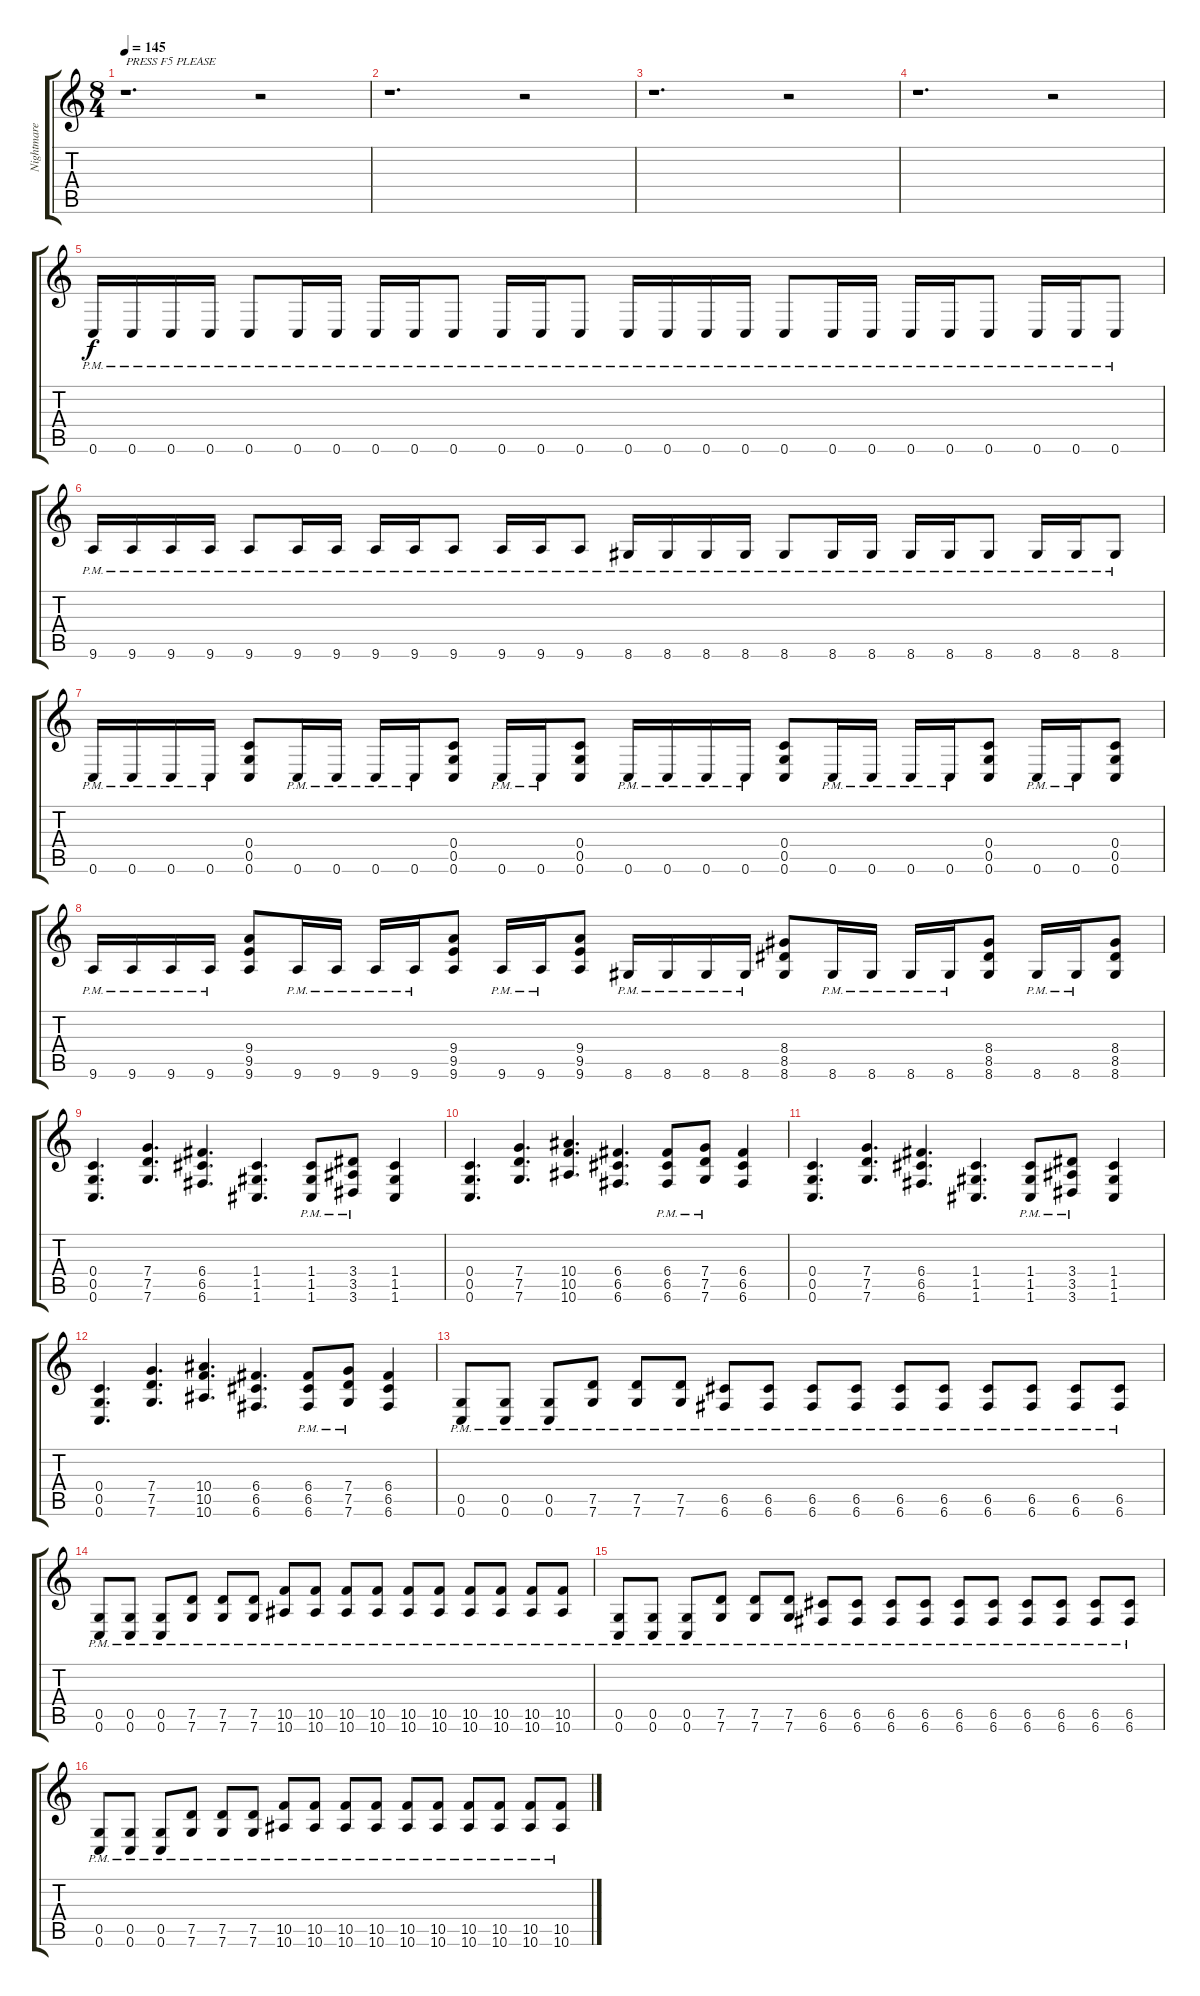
\track ("Nightmare Industries" "Nightmare ") {instrument distortionguitar}
\staff {score tabs}
\tuning (D4 A3 F3 C3 G2 C2) {hide}
\ts (8 4)
\tempo 145
\clef g2
\ks c
r.1{d txt "PRESS F5 PLEASE" dy f instrument distortionguitar} r.2 |
r.1{d} r.2 |
r.1{d} r.2 |
r.1{d} r.2 |
0.6{pm}.16 0.6{pm}.16 0.6{pm}.16 0.6{pm}.16 0.6{pm}.8 0.6{pm}.16 0.6{pm}.16 0.6{pm}.16 0.6{pm}.16 0.6{pm}.8 0.6{pm}.16 0.6{pm}.16 0.6{pm}.8 0.6{pm}.16 0.6{pm}.16 0.6{pm}.16 0.6{pm}.16 0.6{pm}.8 0.6{pm}.16 0.6{pm}.16 0.6{pm}.16 0.6{pm}.16 0.6{pm}.8 0.6{pm}.16 0.6{pm}.16 0.6{pm}.8 |
9.6{pm}.16 9.6{pm}.16 9.6{pm}.16 9.6{pm}.16 9.6{pm}.8 9.6{pm}.16 9.6{pm}.16 9.6{pm}.16 9.6{pm}.16 9.6{pm}.8 9.6{pm}.16 9.6{pm}.16 9.6{pm}.8 8.6{pm}.16 8.6{pm}.16 8.6{pm}.16 8.6{pm}.16 8.6{pm}.8 8.6{pm}.16 8.6{pm}.16 8.6{pm}.16 8.6{pm}.16 8.6{pm}.8 8.6{pm}.16 8.6{pm}.16 8.6{pm}.8 |
0.6{pm}.16 0.6{pm}.16 0.6{pm}.16 0.6{pm}.16 (0.4 0.5 0.6).8 0.6{pm}.16 0.6{pm}.16 0.6{pm}.16 0.6{pm}.16 (0.4 0.5 0.6).8 0.6{pm}.16 0.6{pm}.16 (0.4 0.5 0.6).8 0.6{pm}.16 0.6{pm}.16 0.6{pm}.16 0.6{pm}.16 (0.4 0.5 0.6).8 0.6{pm}.16 0.6{pm}.16 0.6{pm}.16 0.6{pm}.16 (0.4 0.5 0.6).8 0.6{pm}.16 0.6{pm}.16 (0.4 0.5 0.6).8 |
9.6{pm}.16 9.6{pm}.16 9.6{pm}.16 9.6{pm}.16 (9.4 9.5 9.6).8 9.6{pm}.16 9.6{pm}.16 9.6{pm}.16 9.6{pm}.16 (9.4 9.5 9.6).8 9.6{pm}.16 9.6{pm}.16 (9.4 9.5 9.6).8 8.6{pm}.16 8.6{pm}.16 8.6{pm}.16 8.6{pm}.16 (8.4 8.5 8.6).8 8.6{pm}.16 8.6{pm}.16 8.6{pm}.16 8.6{pm}.16 (8.4 8.5 8.6).8 8.6{pm}.16 8.6{pm}.16 (8.4 8.5 8.6).8 |
(0.4 0.5 0.6).4{d} (7.4 7.5 7.6).4{d} (6.4 6.5 6.6).4{d} (1.4 1.5 1.6).4{d} (1.4{pm} 1.5{pm} 1.6{pm}).8 (3.4{pm} 3.5{pm} 3.6{pm}).8 (1.4 1.5 1.6).4 |
(0.4 0.5 0.6).4{d} (7.4 7.5 7.6).4{d} (10.4 10.5 10.6).4{d} (6.4 6.5 6.6).4{d} (6.4{pm} 6.5{pm} 6.6{pm}).8 (7.4{pm} 7.5{pm} 7.6{pm}).8 (6.4 6.5 6.6).4 |
(0.4 0.5 0.6).4{d} (7.4 7.5 7.6).4{d} (6.4 6.5 6.6).4{d} (1.4 1.5 1.6).4{d} (1.4{pm} 1.5{pm} 1.6{pm}).8 (3.4{pm} 3.5{pm} 3.6{pm}).8 (1.4 1.5 1.6).4 |
(0.4 0.5 0.6).4{d} (7.4 7.5 7.6).4{d} (10.4 10.5 10.6).4{d} (6.4 6.5 6.6).4{d} (6.4{pm} 6.5{pm} 6.6{pm}).8 (7.4{pm} 7.5{pm} 7.6{pm}).8 (6.4 6.5 6.6).4 |
(0.5{pm} 0.6{pm}).8 (0.5{pm} 0.6{pm}).8 (0.5{pm} 0.6{pm}).8 (7.5{pm} 7.6{pm}).8 (7.5{pm} 7.6{pm}).8 (7.5{pm} 7.6{pm}).8 (6.5{pm} 6.6{pm}).8 (6.5{pm} 6.6{pm}).8 (6.5{pm} 6.6{pm}).8 (6.5{pm} 6.6{pm}).8 (6.5{pm} 6.6{pm}).8 (6.5{pm} 6.6{pm}).8 (6.5{pm} 6.6{pm}).8 (6.5{pm} 6.6{pm}).8 (6.5{pm} 6.6{pm}).8 (6.5{pm} 6.6{pm}).8 |
(0.5{pm} 0.6{pm}).8 (0.5{pm} 0.6{pm}).8 (0.5{pm} 0.6{pm}).8 (7.5{pm} 7.6{pm}).8 (7.5{pm} 7.6{pm}).8 (7.5{pm} 7.6{pm}).8 (10.5{pm} 10.6{pm}).8 (10.5{pm} 10.6{pm}).8 (10.5{pm} 10.6{pm}).8 (10.5{pm} 10.6{pm}).8 (10.5{pm} 10.6{pm}).8 (10.5{pm} 10.6{pm}).8 (10.5{pm} 10.6{pm}).8 (10.5{pm} 10.6{pm}).8 (10.5{pm} 10.6{pm}).8 (10.5{pm} 10.6{pm}).8 |
(0.5{pm} 0.6{pm}).8 (0.5{pm} 0.6{pm}).8 (0.5{pm} 0.6{pm}).8 (7.5{pm} 7.6{pm}).8 (7.5{pm} 7.6{pm}).8 (7.5{pm} 7.6{pm}).8 (6.5{pm} 6.6{pm}).8 (6.5{pm} 6.6{pm}).8 (6.5{pm} 6.6{pm}).8 (6.5{pm} 6.6{pm}).8 (6.5{pm} 6.6{pm}).8 (6.5{pm} 6.6{pm}).8 (6.5{pm} 6.6{pm}).8 (6.5{pm} 6.6{pm}).8 (6.5{pm} 6.6{pm}).8 (6.5{pm} 6.6{pm}).8 |
(0.5{pm} 0.6{pm}).8 (0.5{pm} 0.6{pm}).8 (0.5{pm} 0.6{pm}).8 (7.5{pm} 7.6{pm}).8 (7.5{pm} 7.6{pm}).8 (7.5{pm} 7.6{pm}).8 (10.5{pm} 10.6{pm}).8 (10.5{pm} 10.6{pm}).8 (10.5{pm} 10.6{pm}).8 (10.5{pm} 10.6{pm}).8 (10.5{pm} 10.6{pm}).8 (10.5{pm} 10.6{pm}).8 (10.5{pm} 10.6{pm}).8 (10.5{pm} 10.6{pm}).8 (10.5{pm} 10.6{pm}).8 (10.5{pm} 10.6{pm}).8
